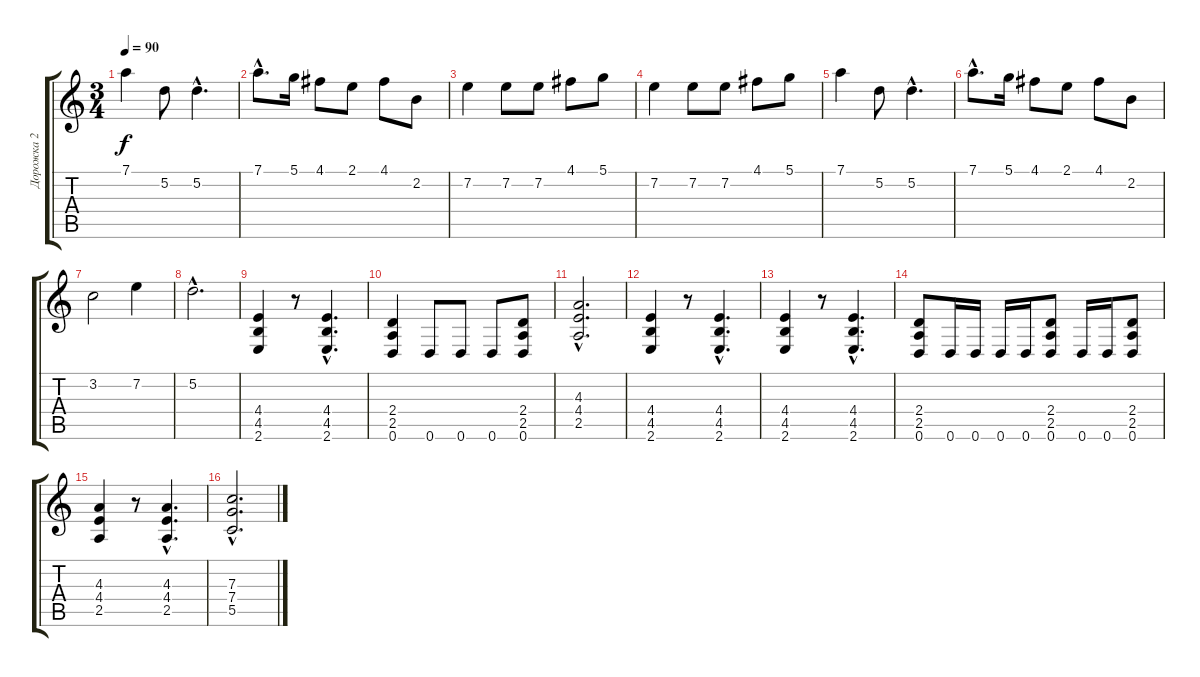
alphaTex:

\track ("Дорожка 2" "Дорожка 2") {instrument distortionguitar}
\staff {score tabs}
\tuning (D4 A3 F3 C3 G2 D2) {hide}
\ts (3 4)
\tempo 90
\clef g2
\ks c
7.1.4{dy f} 5.2.8 5.2{hac}.4{d} |
7.1{hac}.8{d} 5.1.16 4.1.8 2.1.8 4.1.8 2.2.8 |
7.2.4 7.2.8 7.2.8 4.1.8 5.1.8 |
7.2.4 7.2.8 7.2.8 4.1.8 5.1.8 |
7.1.4 5.2.8 5.2{hac}.4{d} |
7.1{hac}.8{d} 5.1.16 4.1.8 2.1.8 4.1.8 2.2.8 |
3.2.2 7.2.4 |
5.2{hac}.2{d} |
(4.4 4.5 2.6).4 r.8 (4.4{hac} 4.5{hac} 2.6{hac}).4{d} |
(2.4 2.5 0.6).4 0.6.8 0.6.8 0.6.8 (2.4 2.5 0.6).8 |
(4.3{hac} 4.4{hac} 2.5{hac}).2{d} |
(4.4 4.5 2.6).4 r.8 (4.4{hac} 4.5{hac} 2.6{hac}).4{d} |
(4.4 4.5 2.6).4 r.8 (4.4{hac} 4.5{hac} 2.6{hac}).4{d} |
(2.4 2.5 0.6).8 0.6.16 0.6.16 0.6.16 0.6.16 (2.4 2.5 0.6).8 0.6.16 0.6.16 (2.4 2.5 0.6).8 |
(4.3 4.4 2.5).4 r.8 (4.3{hac} 4.4{hac} 2.5{hac}).4{d} |
(7.3{hac} 7.4{hac} 5.5{hac}).2{d}
